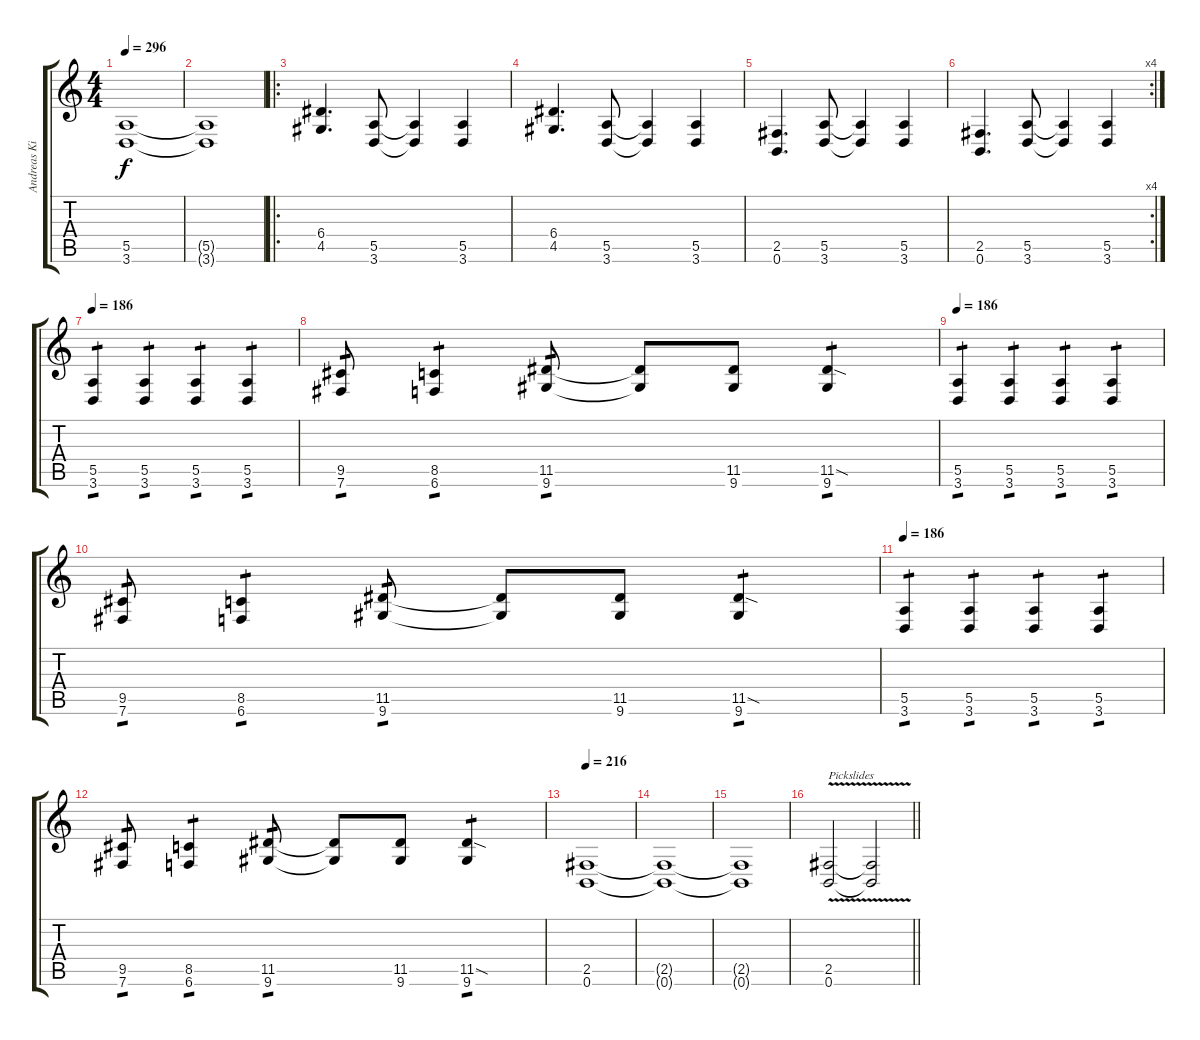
\track ("Andreas Kisser" "Andreas Ki") {instrument distortionguitar}
\staff {score tabs}
\tuning (B3 Gb3 D3 A2 E2 B1) {hide}
\ts (4 4)
\tempo 296
\clef g2
\ks c
(5.5 3.6).1{dy f} |
(5.5{t} 3.6{t}).1 |
\ro
(6.4 4.5).4{d} (5.5 3.6).8 (5.5{t} 3.6{t}).4 (5.5 3.6).4 |
(6.4 4.5).4{d} (5.5 3.6).8 (5.5{t} 3.6{t}).4 (5.5 3.6).4 |
(2.5 0.6).4{d} (5.5 3.6).8 (5.5{t} 3.6{t}).4 (5.5 3.6).4 |
\rc 4
(2.5 0.6).4{d} (5.5 3.6).8 (5.5{t} 3.6{t}).4 (5.5 3.6).4 |
\tempo 186
(5.5 3.6).4{tp 1} (5.5 3.6).4{tp 1} (5.5 3.6).4{tp 1} (5.5 3.6).4{tp 1} |
(9.5 7.6).8{tp 1} (8.5 6.6).4{tp 1} (11.5 9.6).8{tp 1} (11.5{t} 9.6{t}).8 (11.5 9.6).8 (11.5{sod} 9.6).4{tp 1} |
\tempo 186
(5.5 3.6).4{tp 1} (5.5 3.6).4{tp 1} (5.5 3.6).4{tp 1} (5.5 3.6).4{tp 1} |
(9.5 7.6).8{tp 1} (8.5 6.6).4{tp 1} (11.5 9.6).8{tp 1} (11.5{t} 9.6{t}).8 (11.5 9.6).8 (11.5{sod} 9.6).4{tp 1} |
\tempo 186
(5.5 3.6).4{tp 1} (5.5 3.6).4{tp 1} (5.5 3.6).4{tp 1} (5.5 3.6).4{tp 1} |
(9.5 7.6).8{tp 1} (8.5 6.6).4{tp 1} (11.5 9.6).8{tp 1} (11.5{t} 9.6{t}).8 (11.5 9.6).8 (11.5{sod} 9.6).4{tp 1} |
\tempo 216
(2.5 0.6).1 |
(2.5{t} 0.6{t}).1 |
(2.5{t} 0.6{t}).1 |
\barLineRight lightlight
(2.5{v} 0.6).2{txt "Pickslides"} (2.5{t} 0.6{t}).2
